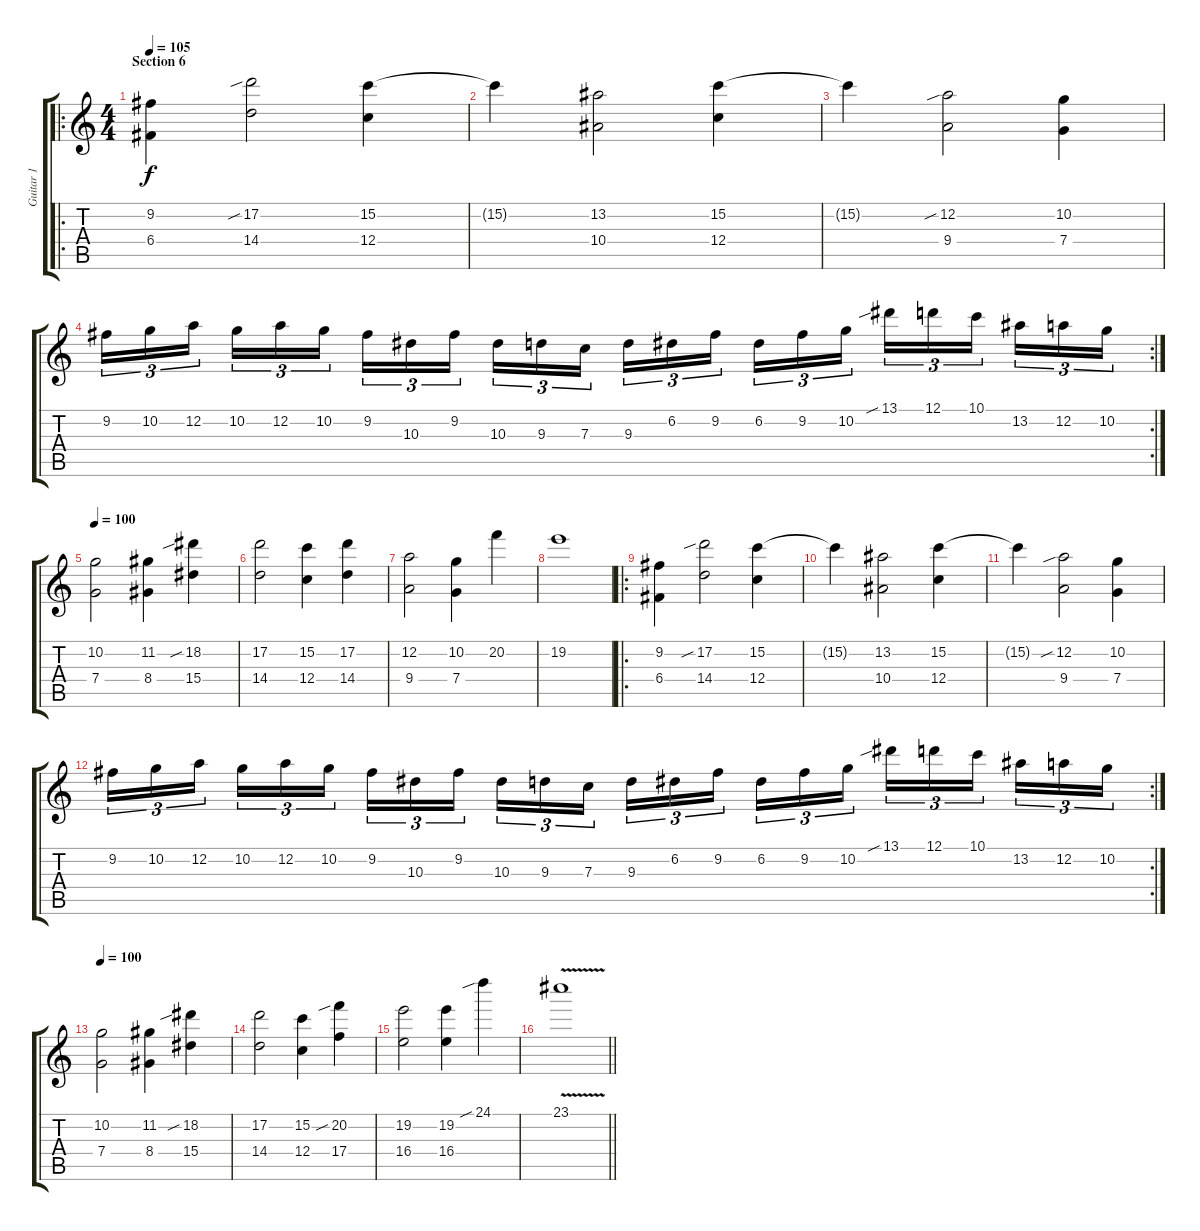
\track ("Guitar 1" "Guitar 1") {instrument distortionguitar}
\staff {score tabs}
\tuning (D4 A3 F3 C3 G2 D2) {hide}
\ro
\ts (4 4)
\section ("" "Section 6")
\tempo 105
\clef g2
\ks c
(9.2 6.4).4{dy f} (17.2{sib} 14.4).2 (15.2 12.4).4 |
15.2{t}.4 (13.2 10.4).2 (15.2 12.4).4 |
15.2{t}.4 (12.2{sib} 9.4).2 (10.2 7.4).4 |
\rc 2
9.2.16{tu (3 2)} 10.2.16{tu (3 2)} 12.2.16{tu (3 2)} 10.2.16{tu (3 2)} 12.2.16{tu (3 2)} 10.2.16{tu (3 2)} 9.2.16{tu (3 2)} 10.3.16{tu (3 2)} 9.2.16{tu (3 2)} 10.3.16{tu (3 2)} 9.3.16{tu (3 2)} 7.3.16{tu (3 2)} 9.3.16{tu (3 2)} 6.2.16{tu (3 2)} 9.2.16{tu (3 2)} 6.2.16{tu (3 2)} 9.2.16{tu (3 2)} 10.2.16{tu (3 2)} 13.1{sib}.16{tu (3 2)} 12.1.16{tu (3 2)} 10.1.16{tu (3 2)} 13.2.16{tu (3 2)} 12.2.16{tu (3 2)} 10.2.16{tu (3 2)} |
\tempo 100
(10.2 7.4).2 (11.2 8.4).4 (18.2{sib} 15.4).4 |
(17.2 14.4).2 (15.2 12.4).4 (17.2 14.4).4 |
(12.2 9.4).2 (10.2 7.4).4 20.2.4 |
19.2.1 |
\ro
(9.2 6.4).4 (17.2{sib} 14.4).2 (15.2 12.4).4 |
15.2{t}.4 (13.2 10.4).2 (15.2 12.4).4 |
15.2{t}.4 (12.2{sib} 9.4).2 (10.2 7.4).4 |
\rc 2
9.2.16{tu (3 2)} 10.2.16{tu (3 2)} 12.2.16{tu (3 2)} 10.2.16{tu (3 2)} 12.2.16{tu (3 2)} 10.2.16{tu (3 2)} 9.2.16{tu (3 2)} 10.3.16{tu (3 2)} 9.2.16{tu (3 2)} 10.3.16{tu (3 2)} 9.3.16{tu (3 2)} 7.3.16{tu (3 2)} 9.3.16{tu (3 2)} 6.2.16{tu (3 2)} 9.2.16{tu (3 2)} 6.2.16{tu (3 2)} 9.2.16{tu (3 2)} 10.2.16{tu (3 2)} 13.1{sib}.16{tu (3 2)} 12.1.16{tu (3 2)} 10.1.16{tu (3 2)} 13.2.16{tu (3 2)} 12.2.16{tu (3 2)} 10.2.16{tu (3 2)} |
\tempo 100
(10.2 7.4).2 (11.2 8.4).4 (18.2{sib} 15.4).4 |
(17.2 14.4).2 (15.2 12.4).4 (20.2{sib} 17.4).4 |
(19.2 16.4).2 (19.2 16.4).4 24.1{sib}.4 |
\barLineRight lightlight
23.1{v}.1
